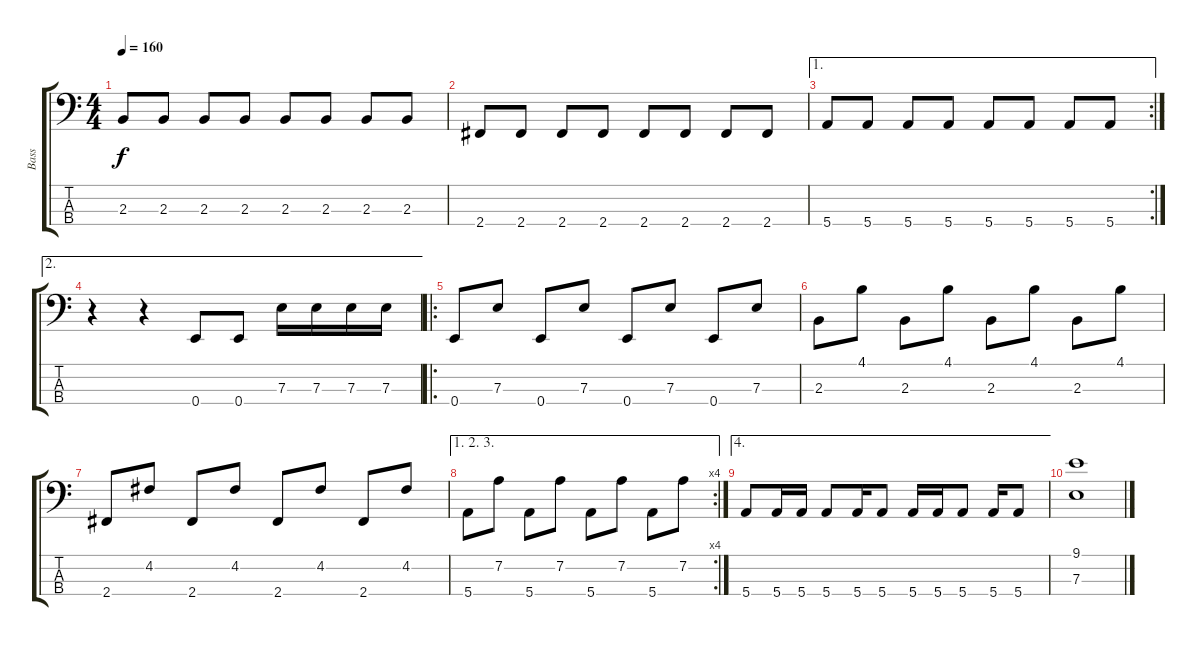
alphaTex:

\track ("Bass" "Bass") {instrument electricbassfinger}
\staff {score tabs}
\tuning (G2 D2 A1 E1) {hide}
\ts (4 4)
\tempo 160
\clef f4
\ks c
2.3.8{dy f} 2.3.8 2.3.8 2.3.8 2.3.8 2.3.8 2.3.8 2.3.8 |
2.4.8 2.4.8 2.4.8 2.4.8 2.4.8 2.4.8 2.4.8 2.4.8 |
\ae 1
\rc 2
5.4.8 5.4.8 5.4.8 5.4.8 5.4.8 5.4.8 5.4.8 5.4.8 |
\ae 2
r.4 r.4 0.4.8 0.4.8 7.3.16 7.3.16 7.3.16 7.3.16 |
\ro
0.4.8 7.3.8 0.4.8 7.3.8 0.4.8 7.3.8 0.4.8 7.3.8 |
2.3.8 4.1.8 2.3.8 4.1.8 2.3.8 4.1.8 2.3.8 4.1.8 |
2.4.8 4.2.8 2.4.8 4.2.8 2.4.8 4.2.8 2.4.8 4.2.8 |
\ae (1 2 3)
\rc 4
5.4.8 7.2.8 5.4.8 7.2.8 5.4.8 7.2.8 5.4.8 7.2.8 |
\ae 4
5.4.8 5.4.16 5.4.16 5.4.8 5.4.16 5.4.8 5.4.16 5.4.16 5.4.8 5.4.16 5.4.8 |
(9.1 7.3).1
